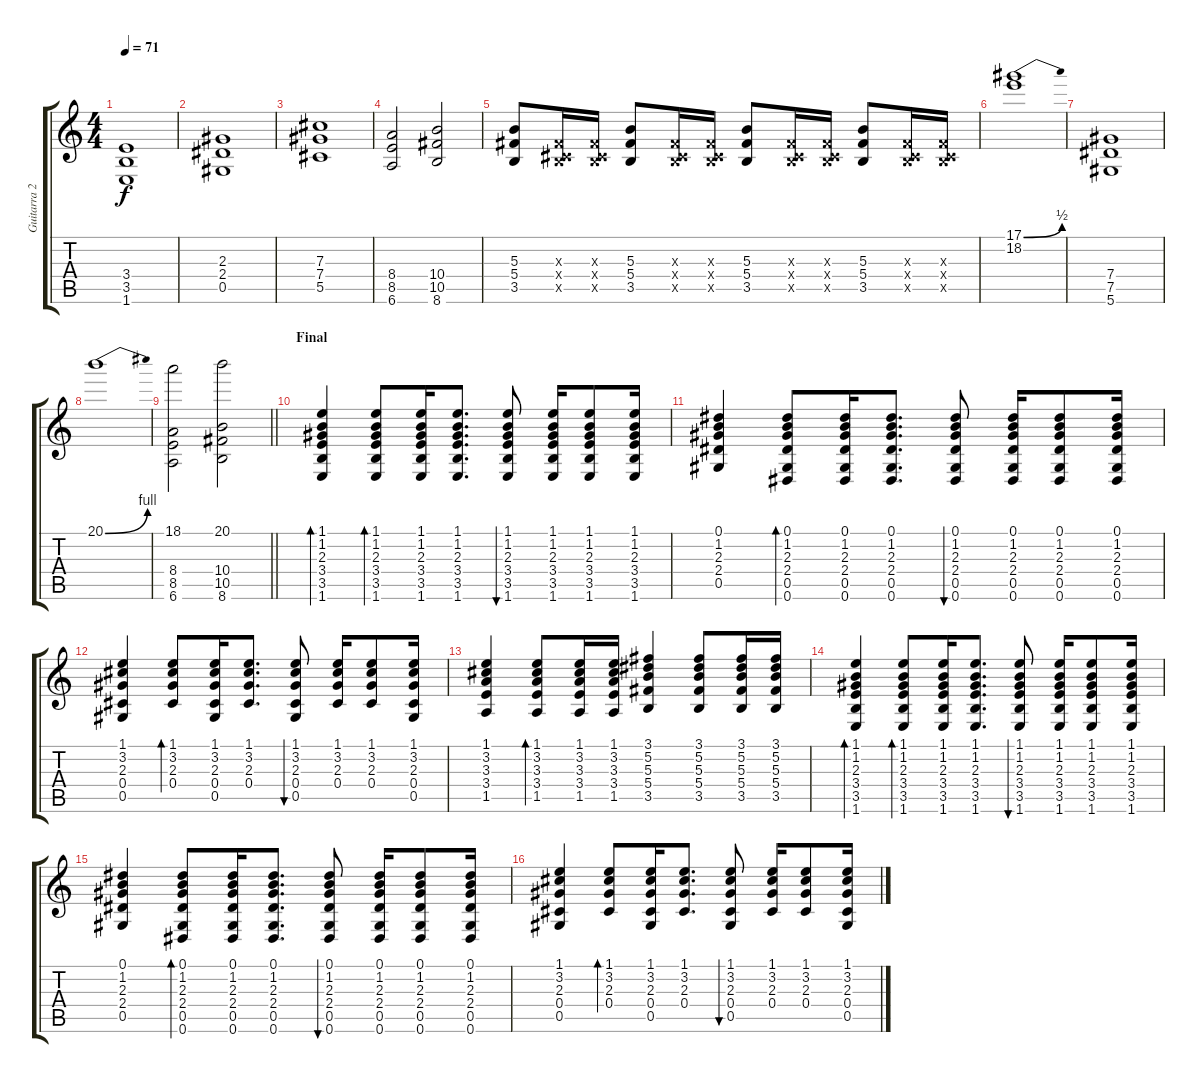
\track ("Guitarra 2" "Guitarra 2") {instrument acousticguitarsteel}
\staff {score tabs}
\tuning (Eb4 Bb3 Gb3 Db3 Ab2 Eb2) {hide}
\ts (4 4)
\tempo 71
\clef g2
\ks c
(3.4 3.5 1.6).1{dy f} |
(2.3 2.4 0.5).1 |
(7.3 7.4 5.5).1 |
(8.4 8.5 6.6).2 (10.4 10.5 8.6).2 |
(5.3 5.4 3.5).8 (0.3{x} 0.4{x} 3.5{x}).16 (0.3{x} 0.4{x} 3.5{x}).16 (5.3 5.4 3.5).8 (0.3{x} 0.4{x} 3.5{x}).16 (0.3{x} 0.4{x} 3.5{x}).16 (5.3 5.4 3.5).8 (0.3{x} 0.4{x} 3.5{x}).16 (0.3{x} 0.4{x} 3.5{x}).16 (5.3 5.4 3.5).8 (0.3{x} 0.4{x} 3.5{x}).16 (0.3{x} 0.4{x} 3.5{x}).16 |
(17.1{be (bend 0 0 60 2)} 18.2).1 |
(7.4 7.5 5.6).1 |
20.1{be (bend 0 0 60 4)}.1 |
\barLineRight lightlight
(18.1 8.4 8.5 6.6).2 (20.1 10.4 10.5 8.6).2 |
\section ("" "Final")
(1.1 1.2 2.3 3.4 3.5 1.6).4{bd 60 volume 6 instrument acousticguitarsteel} (1.1 1.2 2.3 3.4 3.5 1.6).8{bd 60} (1.1 1.2 2.3 3.4 3.5 1.6).16 (1.1 1.2 2.3 3.4 3.5 1.6).8{d} (1.1 1.2 2.3 3.4 3.5 1.6).8{bu 60} (1.1 1.2 2.3 3.4 3.5 1.6).16 (1.1 1.2 2.3 3.4 3.5 1.6).8 (1.1 1.2 2.3 3.4 3.5 1.6).16 |
(0.1 1.2 2.3 2.4 0.5).4 (0.1 1.2 2.3 2.4 0.5 0.6).8{bd 60} (0.1 1.2 2.3 2.4 0.5 0.6).16 (0.1 1.2 2.3 2.4 0.5 0.6).8{d} (0.1 1.2 2.3 2.4 0.5 0.6).8{bu 60} (0.1 1.2 2.3 2.4 0.5 0.6).16 (0.1 1.2 2.3 2.4 0.5 0.6).8 (0.1 1.2 2.3 2.4 0.5 0.6).16 |
(1.1 3.2 2.3 0.4 0.5).4 (1.1 3.2 2.3 0.4).8{bd 60} (1.1 3.2 2.3 0.4 0.5).16 (1.1 3.2 2.3 0.4).8{d} (1.1 3.2 2.3 0.4 0.5).8{bu 60} (1.1 3.2 2.3 0.4).16 (1.1 3.2 2.3 0.4).8 (1.1 3.2 2.3 0.4 0.5).16 |
(1.1 3.2 3.3 3.4 1.5).4 (1.1 3.2 3.3 3.4 1.5).8{bd 60} (1.1 3.2 3.3 3.4 1.5).16 (1.1 3.2 3.3 3.4 1.5).16 (3.1 5.2 5.3 5.4 3.5).4 (3.1 5.2 5.3 5.4 3.5).8 (3.1 5.2 5.3 5.4 3.5).16 (3.1 5.2 5.3 5.4 3.5).16 |
(1.1 1.2 2.3 3.4 3.5 1.6).4{bd 60} (1.1 1.2 2.3 3.4 3.5 1.6).8{bd 60} (1.1 1.2 2.3 3.4 3.5 1.6).16 (1.1 1.2 2.3 3.4 3.5 1.6).8{d} (1.1 1.2 2.3 3.4 3.5 1.6).8{bu 60} (1.1 1.2 2.3 3.4 3.5 1.6).16 (1.1 1.2 2.3 3.4 3.5 1.6).8 (1.1 1.2 2.3 3.4 3.5 1.6).16 |
(0.1 1.2 2.3 2.4 0.5).4 (0.1 1.2 2.3 2.4 0.5 0.6).8{bd 60} (0.1 1.2 2.3 2.4 0.5 0.6).16 (0.1 1.2 2.3 2.4 0.5 0.6).8{d} (0.1 1.2 2.3 2.4 0.5 0.6).8{bu 60} (0.1 1.2 2.3 2.4 0.5 0.6).16 (0.1 1.2 2.3 2.4 0.5 0.6).8 (0.1 1.2 2.3 2.4 0.5 0.6).16 |
(1.1 3.2 2.3 0.4 0.5).4 (1.1 3.2 2.3 0.4).8{bd 60} (1.1 3.2 2.3 0.4 0.5).16 (1.1 3.2 2.3 0.4).8{d} (1.1 3.2 2.3 0.4 0.5).8{bu 60} (1.1 3.2 2.3 0.4).16 (1.1 3.2 2.3 0.4).8 (1.1 3.2 2.3 0.4 0.5).16
